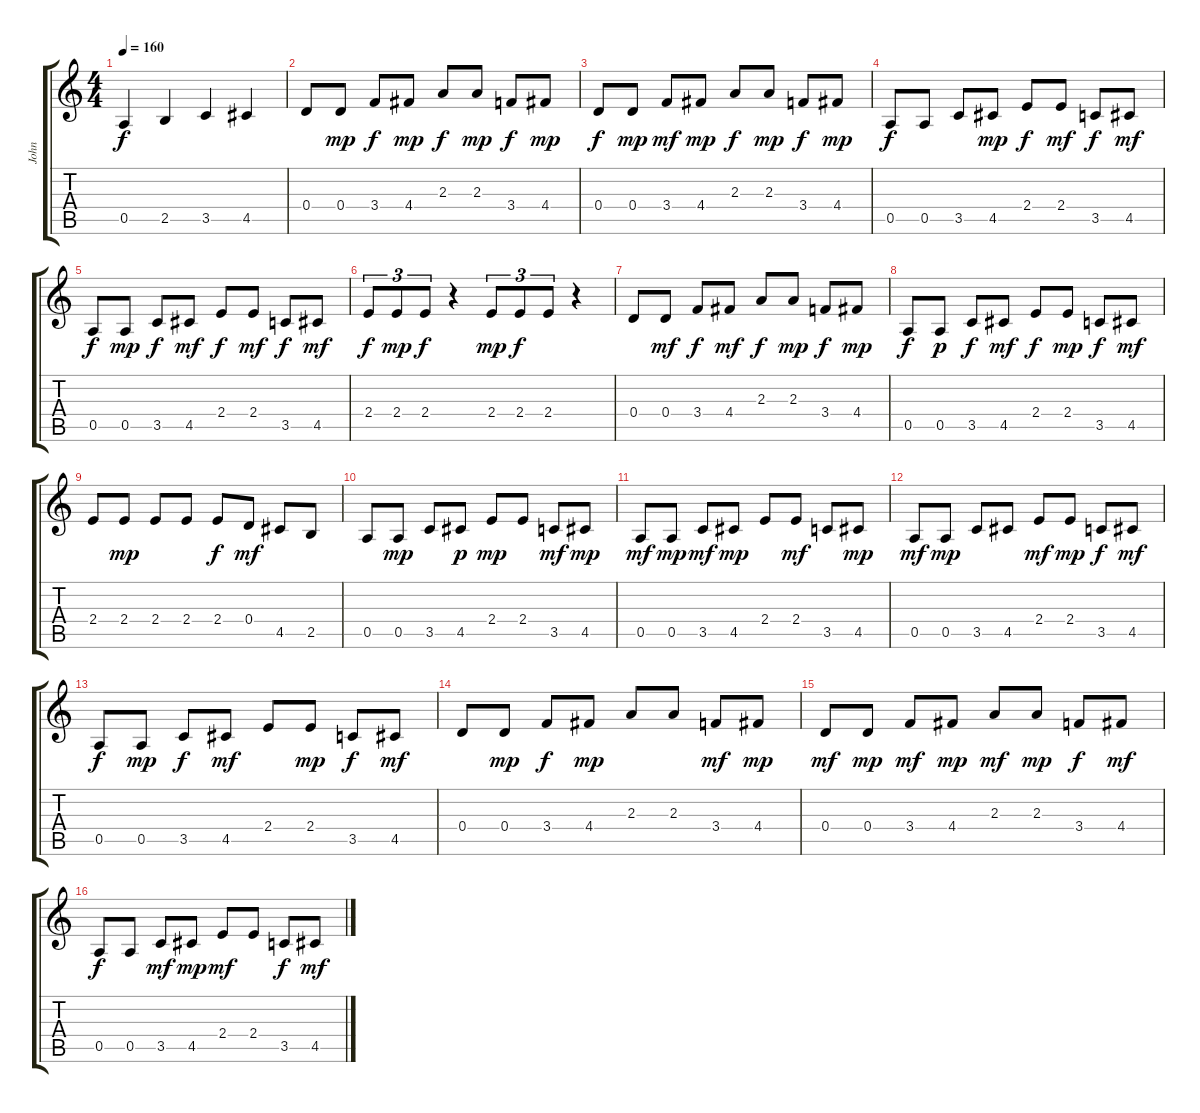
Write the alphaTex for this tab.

\track ("John" "John") {instrument electricguitarclean}
\staff {score tabs}
\tuning (E4 B3 G3 D3 A2 E2) {hide}
\ts (4 4)
\tempo 160
\clef g2
\ks c
0.5.4{dy f} 2.5.4 3.5.4 4.5.4 |
0.4.8 0.4.8{dy mp} 3.4.8{dy f} 4.4.8{dy mp} 2.3.8{dy f} 2.3.8{dy mp} 3.4.8{dy f} 4.4.8{dy mp} |
0.4.8{dy f} 0.4.8{dy mp} 3.4.8{dy mf} 4.4.8{dy mp} 2.3.8{dy f} 2.3.8{dy mp} 3.4.8{dy f} 4.4.8{dy mp} |
0.5.8{dy f} 0.5.8 3.5.8 4.5.8{dy mp} 2.4.8{dy f} 2.4.8{dy mf} 3.5.8{dy f} 4.5.8{dy mf} |
0.5.8{dy f} 0.5.8{dy mp} 3.5.8{dy f} 4.5.8{dy mf} 2.4.8{dy f} 2.4.8{dy mf} 3.5.8{dy f} 4.5.8{dy mf} |
2.4.8{tu (3 2) dy f} 2.4.8{tu (3 2) dy mp} 2.4.8{tu (3 2) dy f} r.4 2.4.8{tu (3 2) dy mp} 2.4.8{tu (3 2) dy f} 2.4.8{tu (3 2)} r.4 |
0.4.8 0.4.8{dy mf} 3.4.8{dy f} 4.4.8{dy mf} 2.3.8{dy f} 2.3.8{dy mp} 3.4.8{dy f} 4.4.8{dy mp} |
0.5.8{dy f} 0.5.8{dy p} 3.5.8{dy f} 4.5.8{dy mf} 2.4.8{dy f} 2.4.8{dy mp} 3.5.8{dy f} 4.5.8{dy mf} |
2.4.8 2.4.8{dy mp} 2.4.8 2.4.8 2.4.8{dy f} 0.4.8{dy mf} 4.5.8 2.5.8 |
0.5.8 0.5.8{dy mp} 3.5.8 4.5.8{dy p} 2.4.8{dy mp} 2.4.8 3.5.8{dy mf} 4.5.8{dy mp} |
0.5.8{dy mf} 0.5.8{dy mp} 3.5.8{dy mf} 4.5.8{dy mp} 2.4.8 2.4.8{dy mf} 3.5.8 4.5.8{dy mp} |
0.5.8{dy mf} 0.5.8{dy mp} 3.5.8 4.5.8 2.4.8{dy mf} 2.4.8{dy mp} 3.5.8{dy f} 4.5.8{dy mf} |
0.5.8{dy f} 0.5.8{dy mp} 3.5.8{dy f} 4.5.8{dy mf} 2.4.8 2.4.8{dy mp} 3.5.8{dy f} 4.5.8{dy mf} |
0.4.8 0.4.8{dy mp} 3.4.8{dy f} 4.4.8{dy mp} 2.3.8 2.3.8 3.4.8{dy mf} 4.4.8{dy mp} |
0.4.8{dy mf} 0.4.8{dy mp} 3.4.8{dy mf} 4.4.8{dy mp} 2.3.8{dy mf} 2.3.8{dy mp} 3.4.8{dy f} 4.4.8{dy mf} |
0.5.8{dy f} 0.5.8 3.5.8{dy mf} 4.5.8{dy mp} 2.4.8{dy mf} 2.4.8 3.5.8{dy f} 4.5.8{dy mf}
